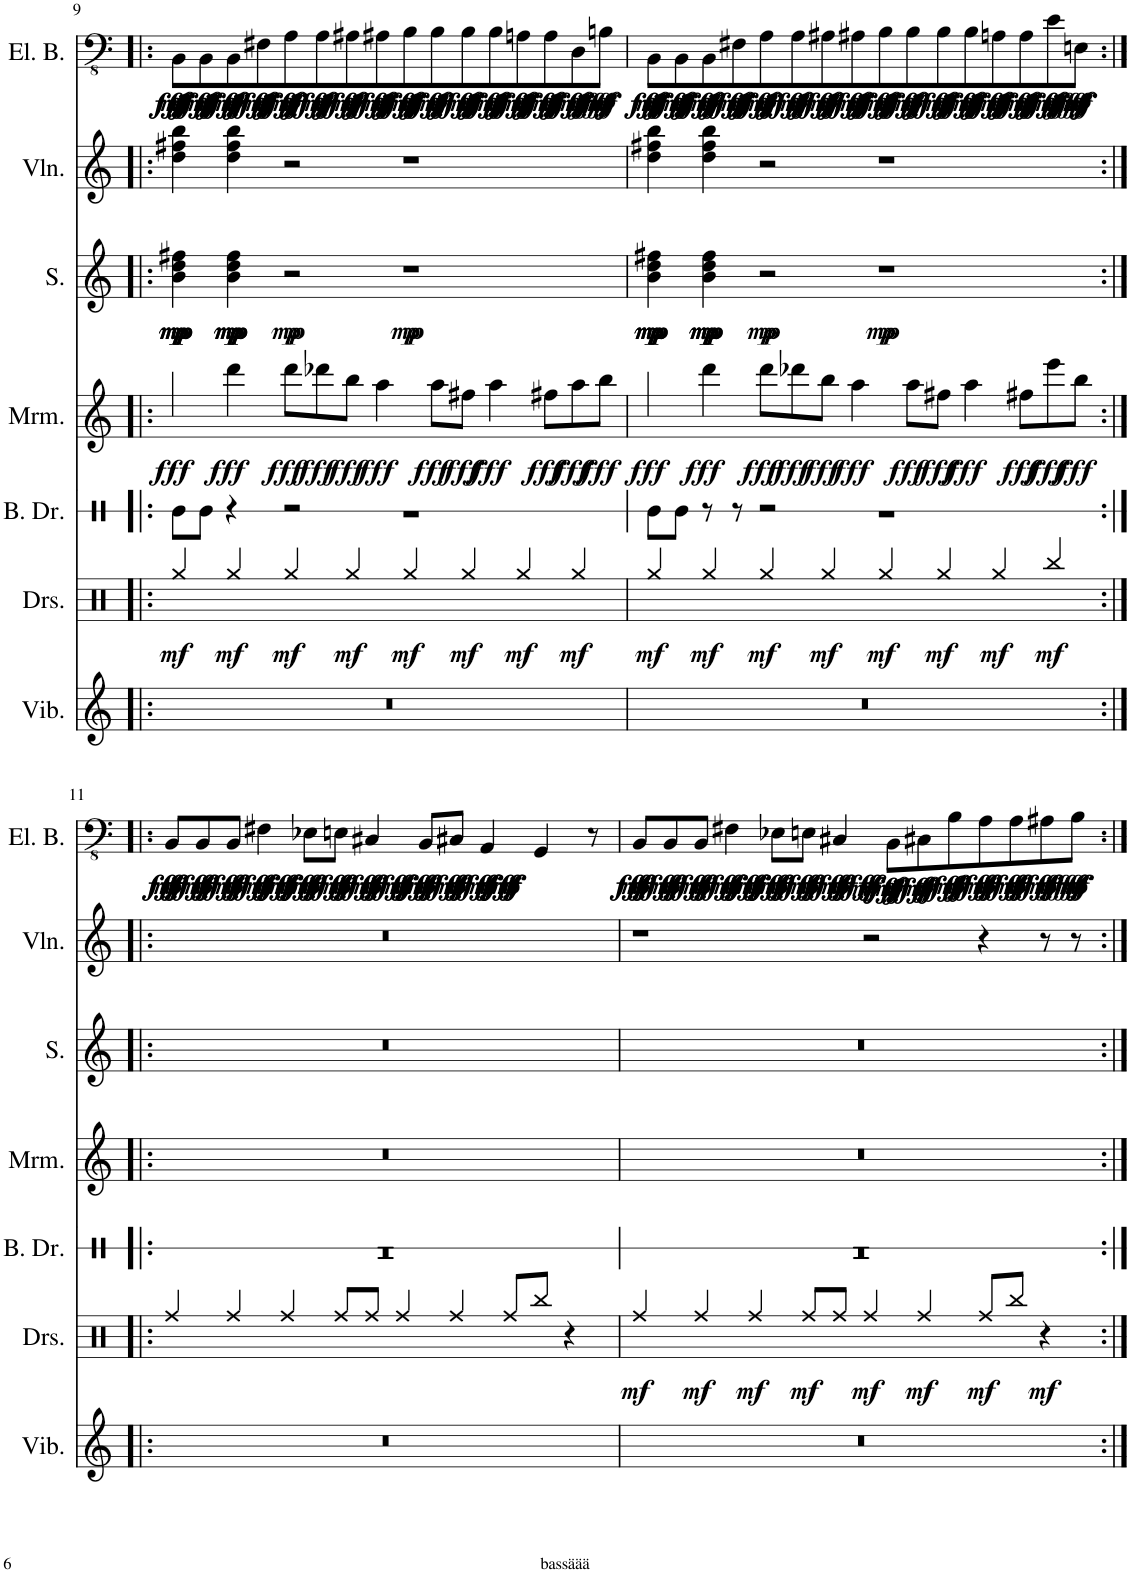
**kern	**kern	**dynam	**kern	**kern	**dynam	**kern	**dynam	**kern	**kern	**dynam
*part7	*part6	*part6	*part5	*part4	*part4	*part3	*part3	*part2	*part1	*part1
*staff7	*staff6	*staff6	*staff5	*staff4	*staff4	*staff3	*staff3	*staff2	*staff1	*staff1
*I"Vibraphone	*I"Trumset	*	*I"Bastrumma	*I"Marimba	*	*I"Sopran	*	*I"Violin	*I"Elbas	*
*I'Vib.	*	*	*	*I'Mrm.	*	*I'S.	*	*I'Vln.	*I'El. B.	*
!!LO:PB:g=z
*clefG2	*clefX	*	*clefX	*clefG2	*	*clefG2	*	*clefG2	*clefFv4	*
*k[]	*k[]	*	*k[]	*k[]	*	*k[]	*	*k[]	*k[]	*
*M8/4	*M8/4	*	*M8/4	*M8/4	*	*M8/4	*	*M8/4	*M8/4	*
=9!|:	=9!|:	=9!|:	=9!|:	=9!|:	=9!|:	=9!|:	=9!|:	=9!|:	=9!|:	=9!|:
!	!	!LO:DY:b	!	!	!LO:DY:b	!	!LO:DY:b	!	!	!
!	!	!	!	!	!	!	!LO:DY:n=1:b	!	!	!
!	!	!	!	!	!	!	!LO:DY:n=2:b	!	!	!
!	!	!	!	!	!	!	!LO:DY:n=3:b	!	!	!
!	!	!	!	!	!	!	!LO:DY:n=4:b	!	!	!
!	!	!	!	!	!	!	!LO:DY:n=5:b	!	!	!LO:DY:b
!	!	!	!	!	!	!	!	!	!	!LO:DY:n=1:b
!	!	!	!	!	!	!	!	!	!	!LO:DY:n=2:b
!	!	!	!	!	!	!	!	!	!	!LO:DY:n=3:b
!	!	!	!	!	!	!	!	!	!	!LO:DY:n=4:b
!	!	!	!	!	!	!	!	!	!	!LO:DY:n=5:b
0r	4Rgg/	mf	8Re\L	4ddd\	fff	4b\ 4dd\ 4ff#X\	p p p mp mp mp	4dd\ 4ff#X\ 4bb\	8BBB\L	p mf fff f fff f
!	!	!	!	!	!	!	!	!	!	!LO:DY:n=6:b
!	!	!	!	!	!	!	!	!	!	!LO:DY:n=7:b
!	!	!	!	!	!	!	!	!	!	!LO:DY:n=8:b
!	!	!	!	!	!	!	!	!	!	!LO:DY:n=9:b
!	!	!	!	!	!	!	!	!	!	!LO:DY:n=10:b
!	!	!	!	!	!	!	!	!	!	!LO:DY:n=11:b
.	.	.	8Re\J	.	.	.	.	.	8BBB\	p mf fff f fff f
!	!	!LO:DY:b	!	!	!LO:DY:b	!	!LO:DY:n=6:b	!	!	!
!	!	!	!	!	!	!	!LO:DY:n=7:b	!	!	!
!	!	!	!	!	!	!	!LO:DY:n=8:b	!	!	!
!	!	!	!	!	!	!	!LO:DY:n=9:b	!	!	!
!	!	!	!	!	!	!	!LO:DY:n=10:b	!	!	!
!	!	!	!	!	!	!	!LO:DY:n=11:b	!	!	!LO:DY:n=12:b
!	!	!	!	!	!	!	!	!	!	!LO:DY:n=13:b
!	!	!	!	!	!	!	!	!	!	!LO:DY:n=14:b
!	!	!	!	!	!	!	!	!	!	!LO:DY:n=15:b
!	!	!	!	!	!	!	!	!	!	!LO:DY:n=16:b
!	!	!	!	!	!	!	!	!	!	!LO:DY:n=17:b
.	4Rgg/	mf	4r	4ddd\	fff	4b\ 4dd\ 4ff#\	p p p mp mp mp	4dd\ 4ff#\ 4bb\	8BBB\	p mf fff f fff f
!	!	!	!	!	!	!	!	!	!	!LO:DY:n=18:b
!	!	!	!	!	!	!	!	!	!	!LO:DY:n=19:b
!	!	!	!	!	!	!	!	!	!	!LO:DY:n=20:b
!	!	!	!	!	!	!	!	!	!	!LO:DY:n=21:b
!	!	!	!	!	!	!	!	!	!	!LO:DY:n=22:b
!	!	!	!	!	!	!	!	!	!	!LO:DY:n=23:b
.	.	.	.	.	.	.	.	.	8FF#X\	p mf fff f fff f
!	!	!LO:DY:b	!	!	!LO:DY:b	!	!LO:DY:n=12:b	!	!	!
!	!	!	!	!	!	!	!LO:DY:n=13:b	!	!	!LO:DY:n=24:b
!	!	!	!	!	!	!	!	!	!	!LO:DY:n=25:b
!	!	!	!	!	!	!	!	!	!	!LO:DY:n=26:b
!	!	!	!	!	!	!	!	!	!	!LO:DY:n=27:b
!	!	!	!	!	!	!	!	!	!	!LO:DY:n=28:b
!	!	!	!	!	!	!	!	!	!	!LO:DY:n=29:b
.	4Rgg/	mf	2r	8ddd\L	fff	2r	p mp	2r	8AA\	p mf fff f fff f
!	!	!	!	!	!LO:DY:b	!	!	!	!	!LO:DY:n=30:b
!	!	!	!	!	!	!	!	!	!	!LO:DY:n=31:b
!	!	!	!	!	!	!	!	!	!	!LO:DY:n=32:b
!	!	!	!	!	!	!	!	!	!	!LO:DY:n=33:b
!	!	!	!	!	!	!	!	!	!	!LO:DY:n=34:b
!	!	!	!	!	!	!	!	!	!	!LO:DY:n=35:b
.	.	.	.	8ddd-X\	fff	.	.	.	8AA\	p mf fff f fff f
!	!	!LO:DY:b	!	!	!LO:DY:b	!	!	!	!	!LO:DY:n=36:b
!	!	!	!	!	!	!	!	!	!	!LO:DY:n=37:b
!	!	!	!	!	!	!	!	!	!	!LO:DY:n=38:b
!	!	!	!	!	!	!	!	!	!	!LO:DY:n=39:b
!	!	!	!	!	!	!	!	!	!	!LO:DY:n=40:b
!	!	!	!	!	!	!	!	!	!	!LO:DY:n=41:b
.	4Rgg/	mf	.	8bb\J	fff	.	.	.	8AA#X\	p mf fff f fff f
!	!	!	!	!	!LO:DY:b	!	!	!	!	!LO:DY:n=42:b
!	!	!	!	!	!	!	!	!	!	!LO:DY:n=43:b
!	!	!	!	!	!	!	!	!	!	!LO:DY:n=44:b
!	!	!	!	!	!	!	!	!	!	!LO:DY:n=45:b
!	!	!	!	!	!	!	!	!	!	!LO:DY:n=46:b
!	!	!	!	!	!	!	!	!	!	!LO:DY:n=47:b
.	.	.	.	4aa\	fff	.	.	.	8AA#X\	p mf fff f fff f
!	!	!LO:DY:b	!	!	!	!	!LO:DY:n=14:b	!	!	!
!	!	!	!	!	!	!	!LO:DY:n=15:b	!	!	!LO:DY:n=48:b
!	!	!	!	!	!	!	!	!	!	!LO:DY:n=49:b
!	!	!	!	!	!	!	!	!	!	!LO:DY:n=50:b
!	!	!	!	!	!	!	!	!	!	!LO:DY:n=51:b
!	!	!	!	!	!	!	!	!	!	!LO:DY:n=52:b
!	!	!	!	!	!	!	!	!	!	!LO:DY:n=53:b
.	4Rgg/	mf	1r	.	.	1r	p mp	1r	8BB\	p mf fff f fff f
!	!	!	!	!	!LO:DY:b	!	!	!	!	!LO:DY:n=54:b
!	!	!	!	!	!	!	!	!	!	!LO:DY:n=55:b
!	!	!	!	!	!	!	!	!	!	!LO:DY:n=56:b
!	!	!	!	!	!	!	!	!	!	!LO:DY:n=57:b
!	!	!	!	!	!	!	!	!	!	!LO:DY:n=58:b
!	!	!	!	!	!	!	!	!	!	!LO:DY:n=59:b
.	.	.	.	8aa\L	fff	.	.	.	8BB\	p mf fff f fff f
!	!	!LO:DY:b	!	!	!LO:DY:b	!	!	!	!	!LO:DY:n=60:b
!	!	!	!	!	!	!	!	!	!	!LO:DY:n=61:b
!	!	!	!	!	!	!	!	!	!	!LO:DY:n=62:b
!	!	!	!	!	!	!	!	!	!	!LO:DY:n=63:b
!	!	!	!	!	!	!	!	!	!	!LO:DY:n=64:b
!	!	!	!	!	!	!	!	!	!	!LO:DY:n=65:b
.	4Rgg/	mf	.	8ff#X\J	fff	.	.	.	8BB\	p mf fff f fff f
!	!	!	!	!	!LO:DY:b	!	!	!	!	!LO:DY:n=66:b
!	!	!	!	!	!	!	!	!	!	!LO:DY:n=67:b
!	!	!	!	!	!	!	!	!	!	!LO:DY:n=68:b
!	!	!	!	!	!	!	!	!	!	!LO:DY:n=69:b
!	!	!	!	!	!	!	!	!	!	!LO:DY:n=70:b
!	!	!	!	!	!	!	!	!	!	!LO:DY:n=71:b
.	.	.	.	4aa\	fff	.	.	.	8BB\	p mf fff f fff f
!	!	!LO:DY:b	!	!	!	!	!	!	!	!LO:DY:n=72:b
!	!	!	!	!	!	!	!	!	!	!LO:DY:n=73:b
!	!	!	!	!	!	!	!	!	!	!LO:DY:n=74:b
!	!	!	!	!	!	!	!	!	!	!LO:DY:n=75:b
!	!	!	!	!	!	!	!	!	!	!LO:DY:n=76:b
!	!	!	!	!	!	!	!	!	!	!LO:DY:n=77:b
.	4Rgg/	mf	.	.	.	.	.	.	8AAn\	p mf fff f fff f
!	!	!	!	!	!LO:DY:b	!	!	!	!	!LO:DY:n=78:b
!	!	!	!	!	!	!	!	!	!	!LO:DY:n=79:b
!	!	!	!	!	!	!	!	!	!	!LO:DY:n=80:b
!	!	!	!	!	!	!	!	!	!	!LO:DY:n=81:b
!	!	!	!	!	!	!	!	!	!	!LO:DY:n=82:b
!	!	!	!	!	!	!	!	!	!	!LO:DY:n=83:b
.	.	.	.	8ff#X\L	fff	.	.	.	8AA\	p mf fff f fff f
!	!	!LO:DY:b	!	!	!LO:DY:b	!	!	!	!	!LO:DY:n=84:b
!	!	!	!	!	!	!	!	!	!	!LO:DY:n=85:b
!	!	!	!	!	!	!	!	!	!	!LO:DY:n=86:b
!	!	!	!	!	!	!	!	!	!	!LO:DY:n=87:b
!	!	!	!	!	!	!	!	!	!	!LO:DY:n=88:b
.	4Rgg/	mf	.	8aa\	fff	.	.	.	8DD\	p mf fff fff f
!	!	!	!	!	!LO:DY:b	!	!	!	!	!LO:DY:n=89:b
!	!	!	!	!	!	!	!	!	!	!LO:DY:n=90:b
!	!	!	!	!	!	!	!	!	!	!LO:DY:n=91:b
!	!	!	!	!	!	!	!	!	!	!LO:DY:n=92:b
!	!	!	!	!	!	!	!	!	!	!LO:DY:n=93:b
!	!	!	!	!	!	!	!	!	!	!LO:DY:n=94:b
.	.	.	.	8bb\J	fff	.	.	.	8BBn\J	p mf fff f ff f
=10	=10	=10	=10	=10	=10	=10	=10	=10	=10	=10
!	!	!LO:DY:b	!	!	!LO:DY:b	!	!LO:DY:b	!	!	!
!	!	!	!	!	!	!	!LO:DY:n=1:b	!	!	!
!	!	!	!	!	!	!	!LO:DY:n=2:b	!	!	!
!	!	!	!	!	!	!	!LO:DY:n=3:b	!	!	!
!	!	!	!	!	!	!	!LO:DY:n=4:b	!	!	!
!	!	!	!	!	!	!	!LO:DY:n=5:b	!	!	!LO:DY:b
!	!	!	!	!	!	!	!	!	!	!LO:DY:n=1:b
!	!	!	!	!	!	!	!	!	!	!LO:DY:n=2:b
!	!	!	!	!	!	!	!	!	!	!LO:DY:n=3:b
!	!	!	!	!	!	!	!	!	!	!LO:DY:n=4:b
!	!	!	!	!	!	!	!	!	!	!LO:DY:n=5:b
0r	4Rgg/	mf	8Re\L	4ddd\	fff	4b\ 4dd\ 4ff#X\	p p p mp mp mp	4dd\ 4ff#X\ 4bb\	8BBB\L	p mf fff f fff f
!	!	!	!	!	!	!	!	!	!	!LO:DY:n=6:b
!	!	!	!	!	!	!	!	!	!	!LO:DY:n=7:b
!	!	!	!	!	!	!	!	!	!	!LO:DY:n=8:b
!	!	!	!	!	!	!	!	!	!	!LO:DY:n=9:b
!	!	!	!	!	!	!	!	!	!	!LO:DY:n=10:b
!	!	!	!	!	!	!	!	!	!	!LO:DY:n=11:b
.	.	.	8Re\J	.	.	.	.	.	8BBB\	p mf fff f fff f
!	!	!LO:DY:b	!	!	!LO:DY:b	!	!LO:DY:n=6:b	!	!	!
!	!	!	!	!	!	!	!LO:DY:n=7:b	!	!	!
!	!	!	!	!	!	!	!LO:DY:n=8:b	!	!	!
!	!	!	!	!	!	!	!LO:DY:n=9:b	!	!	!
!	!	!	!	!	!	!	!LO:DY:n=10:b	!	!	!
!	!	!	!	!	!	!	!LO:DY:n=11:b	!	!	!LO:DY:n=12:b
!	!	!	!	!	!	!	!	!	!	!LO:DY:n=13:b
!	!	!	!	!	!	!	!	!	!	!LO:DY:n=14:b
!	!	!	!	!	!	!	!	!	!	!LO:DY:n=15:b
!	!	!	!	!	!	!	!	!	!	!LO:DY:n=16:b
!	!	!	!	!	!	!	!	!	!	!LO:DY:n=17:b
.	4Rgg/	mf	8r	4ddd\	fff	4b\ 4dd\ 4ff#\	p p p mp mp mp	4dd\ 4ff#\ 4bb\	8BBB\	p mf fff f fff f
!	!	!	!	!	!	!	!	!	!	!LO:DY:n=18:b
!	!	!	!	!	!	!	!	!	!	!LO:DY:n=19:b
!	!	!	!	!	!	!	!	!	!	!LO:DY:n=20:b
!	!	!	!	!	!	!	!	!	!	!LO:DY:n=21:b
!	!	!	!	!	!	!	!	!	!	!LO:DY:n=22:b
!	!	!	!	!	!	!	!	!	!	!LO:DY:n=23:b
.	.	.	8r	.	.	.	.	.	8FF#X\	p mf fff f fff f
!	!	!LO:DY:b	!	!	!LO:DY:b	!	!LO:DY:n=12:b	!	!	!
!	!	!	!	!	!	!	!LO:DY:n=13:b	!	!	!LO:DY:n=24:b
!	!	!	!	!	!	!	!	!	!	!LO:DY:n=25:b
!	!	!	!	!	!	!	!	!	!	!LO:DY:n=26:b
!	!	!	!	!	!	!	!	!	!	!LO:DY:n=27:b
!	!	!	!	!	!	!	!	!	!	!LO:DY:n=28:b
!	!	!	!	!	!	!	!	!	!	!LO:DY:n=29:b
.	4Rgg/	mf	2r	8ddd\L	fff	2r	p mp	2r	8AA\	p mf fff f fff f
!	!	!	!	!	!LO:DY:b	!	!	!	!	!LO:DY:n=30:b
!	!	!	!	!	!	!	!	!	!	!LO:DY:n=31:b
!	!	!	!	!	!	!	!	!	!	!LO:DY:n=32:b
!	!	!	!	!	!	!	!	!	!	!LO:DY:n=33:b
!	!	!	!	!	!	!	!	!	!	!LO:DY:n=34:b
!	!	!	!	!	!	!	!	!	!	!LO:DY:n=35:b
.	.	.	.	8ddd-X\	fff	.	.	.	8AA\	p mf fff f fff f
!	!	!LO:DY:b	!	!	!LO:DY:b	!	!	!	!	!LO:DY:n=36:b
!	!	!	!	!	!	!	!	!	!	!LO:DY:n=37:b
!	!	!	!	!	!	!	!	!	!	!LO:DY:n=38:b
!	!	!	!	!	!	!	!	!	!	!LO:DY:n=39:b
!	!	!	!	!	!	!	!	!	!	!LO:DY:n=40:b
!	!	!	!	!	!	!	!	!	!	!LO:DY:n=41:b
.	4Rgg/	mf	.	8bb\J	fff	.	.	.	8AA#X\	p mf fff f fff f
!	!	!	!	!	!LO:DY:b	!	!	!	!	!LO:DY:n=42:b
!	!	!	!	!	!	!	!	!	!	!LO:DY:n=43:b
!	!	!	!	!	!	!	!	!	!	!LO:DY:n=44:b
!	!	!	!	!	!	!	!	!	!	!LO:DY:n=45:b
!	!	!	!	!	!	!	!	!	!	!LO:DY:n=46:b
!	!	!	!	!	!	!	!	!	!	!LO:DY:n=47:b
.	.	.	.	4aa\	fff	.	.	.	8AA#X\	p mf fff f fff f
!	!	!LO:DY:b	!	!	!	!	!LO:DY:n=14:b	!	!	!
!	!	!	!	!	!	!	!LO:DY:n=15:b	!	!	!LO:DY:n=48:b
!	!	!	!	!	!	!	!	!	!	!LO:DY:n=49:b
!	!	!	!	!	!	!	!	!	!	!LO:DY:n=50:b
!	!	!	!	!	!	!	!	!	!	!LO:DY:n=51:b
!	!	!	!	!	!	!	!	!	!	!LO:DY:n=52:b
!	!	!	!	!	!	!	!	!	!	!LO:DY:n=53:b
.	4Rgg/	mf	1r	.	.	1r	p mp	1r	8BB\	p mf fff f fff f
!	!	!	!	!	!LO:DY:b	!	!	!	!	!LO:DY:n=54:b
!	!	!	!	!	!	!	!	!	!	!LO:DY:n=55:b
!	!	!	!	!	!	!	!	!	!	!LO:DY:n=56:b
!	!	!	!	!	!	!	!	!	!	!LO:DY:n=57:b
!	!	!	!	!	!	!	!	!	!	!LO:DY:n=58:b
!	!	!	!	!	!	!	!	!	!	!LO:DY:n=59:b
.	.	.	.	8aa\L	fff	.	.	.	8BB\	p mf fff f fff f
!	!	!LO:DY:b	!	!	!LO:DY:b	!	!	!	!	!LO:DY:n=60:b
!	!	!	!	!	!	!	!	!	!	!LO:DY:n=61:b
!	!	!	!	!	!	!	!	!	!	!LO:DY:n=62:b
!	!	!	!	!	!	!	!	!	!	!LO:DY:n=63:b
!	!	!	!	!	!	!	!	!	!	!LO:DY:n=64:b
!	!	!	!	!	!	!	!	!	!	!LO:DY:n=65:b
.	4Rgg/	mf	.	8ff#X\J	fff	.	.	.	8BB\	p mf fff f fff f
!	!	!	!	!	!LO:DY:b	!	!	!	!	!LO:DY:n=66:b
!	!	!	!	!	!	!	!	!	!	!LO:DY:n=67:b
!	!	!	!	!	!	!	!	!	!	!LO:DY:n=68:b
!	!	!	!	!	!	!	!	!	!	!LO:DY:n=69:b
!	!	!	!	!	!	!	!	!	!	!LO:DY:n=70:b
!	!	!	!	!	!	!	!	!	!	!LO:DY:n=71:b
.	.	.	.	4aa\	fff	.	.	.	8BB\	p mf fff f fff f
!	!	!LO:DY:b	!	!	!	!	!	!	!	!LO:DY:n=72:b
!	!	!	!	!	!	!	!	!	!	!LO:DY:n=73:b
!	!	!	!	!	!	!	!	!	!	!LO:DY:n=74:b
!	!	!	!	!	!	!	!	!	!	!LO:DY:n=75:b
!	!	!	!	!	!	!	!	!	!	!LO:DY:n=76:b
!	!	!	!	!	!	!	!	!	!	!LO:DY:n=77:b
.	4Rgg/	mf	.	.	.	.	.	.	8AAn\	p mf fff f fff f
!	!	!	!	!	!LO:DY:b	!	!	!	!	!LO:DY:n=78:b
!	!	!	!	!	!	!	!	!	!	!LO:DY:n=79:b
!	!	!	!	!	!	!	!	!	!	!LO:DY:n=80:b
!	!	!	!	!	!	!	!	!	!	!LO:DY:n=81:b
!	!	!	!	!	!	!	!	!	!	!LO:DY:n=82:b
!	!	!	!	!	!	!	!	!	!	!LO:DY:n=83:b
.	.	.	.	8ff#X\L	fff	.	.	.	8AA\	p mf fff f fff f
!	!	!LO:DY:b	!	!	!LO:DY:b	!	!	!	!	!LO:DY:n=84:b
!	!	!	!	!	!	!	!	!	!	!LO:DY:n=85:b
!	!	!	!	!	!	!	!	!	!	!LO:DY:n=86:b
!	!	!	!	!	!	!	!	!	!	!LO:DY:n=87:b
!	!	!	!	!	!	!	!	!	!	!LO:DY:n=88:b
.	4Rbb/	mf	.	8eee\	fff	.	.	.	8E\	p mf fff fff f
!	!	!	!	!	!LO:DY:b	!	!	!	!	!LO:DY:n=89:b
!	!	!	!	!	!	!	!	!	!	!LO:DY:n=90:b
!	!	!	!	!	!	!	!	!	!	!LO:DY:n=91:b
!	!	!	!	!	!	!	!	!	!	!LO:DY:n=92:b
!	!	!	!	!	!	!	!	!	!	!LO:DY:n=93:b
!	!	!	!	!	!	!	!	!	!	!LO:DY:n=94:b
.	.	.	.	8bb\J	fff	.	.	.	8EEn\J	p mf fff f ff f
!!LO:LB:g=z
=11:|!|:	=11:|!|:	=11:|!|:	=11:|!|:	=11:|!|:	=11:|!|:	=11:|!|:	=11:|!|:	=11:|!|:	=11:|!|:	=11:|!|:
!	!	!	!	!	!	!	!	!	!	!LO:DY:b
!	!	!	!	!	!	!	!	!	!	!LO:DY:n=1:b
!	!	!	!	!	!	!	!	!	!	!LO:DY:n=2:b
!	!	!	!	!	!	!	!	!	!	!LO:DY:n=3:b
!	!	!	!	!	!	!	!	!	!	!LO:DY:n=4:b
!	!	!	!	!	!	!	!	!	!	!LO:DY:n=5:b
*	*	*	*	*	*	*	*	*	*^	*
*	*	*	*	*	*	*	*	*	*	*^	*
*	*	*	*	*	*	*	*	*	*	*	*^	*
0r	4Rff/	.	0r	0r	.	0r	.	0r	8BBB/L	2ryy	1ryy	1.ryy	p mf fff f fff f
!	!	!	!	!	!	!	!	!	!	!	!	!	!LO:DY:n=6:b
!	!	!	!	!	!	!	!	!	!	!	!	!	!LO:DY:n=7:b
!	!	!	!	!	!	!	!	!	!	!	!	!	!LO:DY:n=8:b
!	!	!	!	!	!	!	!	!	!	!	!	!	!LO:DY:n=9:b
!	!	!	!	!	!	!	!	!	!	!	!	!	!LO:DY:n=10:b
!	!	!	!	!	!	!	!	!	!	!	!	!	!LO:DY:n=11:b
.	.	.	.	.	.	.	.	.	8BBB/	.	.	.	p mf fff f fff f
!	!	!	!	!	!	!	!	!	!	!	!	!	!LO:DY:n=12:b
!	!	!	!	!	!	!	!	!	!	!	!	!	!LO:DY:n=13:b
!	!	!	!	!	!	!	!	!	!	!	!	!	!LO:DY:n=14:b
!	!	!	!	!	!	!	!	!	!	!	!	!	!LO:DY:n=15:b
!	!	!	!	!	!	!	!	!	!	!	!	!	!LO:DY:n=16:b
!	!	!	!	!	!	!	!	!	!	!	!	!	!LO:DY:n=17:b
.	4Rff/	.	.	.	.	.	.	.	8BBB/J	.	.	.	p mf fff f fff f
!	!	!	!	!	!	!	!	!	!	!	!	!	!LO:DY:n=18:b
!	!	!	!	!	!	!	!	!	!	!	!	!	!LO:DY:n=19:b
!	!	!	!	!	!	!	!	!	!	!	!	!	!LO:DY:n=20:b
!	!	!	!	!	!	!	!	!	!	!	!	!	!LO:DY:n=21:b
!	!	!	!	!	!	!	!	!	!	!	!	!	!LO:DY:n=22:b
!	!	!	!	!	!	!	!	!	!	!	!	!	!LO:DY:n=23:b
.	.	.	.	.	.	.	.	.	4FF#X\	.	.	.	p mf fff f fff f
!	!	!	!	!	!	!	!	!	!	!	!	!	!LO:DY:n=24:b
!	!	!	!	!	!	!	!	!	!	!	!	!	!LO:DY:n=25:b
!	!	!	!	!	!	!	!	!	!	!	!	!	!LO:DY:n=26:b
!	!	!	!	!	!	!	!	!	!	!	!	!	!LO:DY:n=27:b
!	!	!	!	!	!	!	!	!	!	!	!	!	!LO:DY:n=28:b
!	!	!	!	!	!	!	!	!	!	!	!	!	!LO:DY:n=29:b
.	4Rff/	.	.	.	.	.	.	.	.	1.ryy	.	.	p mf fff f fff f
!	!	!	!	!	!	!	!	!	!	!	!	!	!LO:DY:n=30:b
!	!	!	!	!	!	!	!	!	!	!	!	!	!LO:DY:n=31:b
!	!	!	!	!	!	!	!	!	!	!	!	!	!LO:DY:n=32:b
!	!	!	!	!	!	!	!	!	!	!	!	!	!LO:DY:n=33:b
!	!	!	!	!	!	!	!	!	!	!	!	!	!LO:DY:n=34:b
!	!	!	!	!	!	!	!	!	!	!	!	!	!LO:DY:n=35:b
.	.	.	.	.	.	.	.	.	8EE-X\L	.	.	.	p mf fff f fff f
!	!	!	!	!	!	!	!	!	!	!	!	!	!LO:DY:n=36:b
!	!	!	!	!	!	!	!	!	!	!	!	!	!LO:DY:n=37:b
!	!	!	!	!	!	!	!	!	!	!	!	!	!LO:DY:n=38:b
!	!	!	!	!	!	!	!	!	!	!	!	!	!LO:DY:n=39:b
!	!	!	!	!	!	!	!	!	!	!	!	!	!LO:DY:n=40:b
!	!	!	!	!	!	!	!	!	!	!	!	!	!LO:DY:n=41:b
.	8Rff/L	.	.	.	.	.	.	.	8EEn\J	.	.	.	p mf fff f fff f
!	!	!	!	!	!	!	!	!	!	!	!	!	!LO:DY:n=42:b
!	!	!	!	!	!	!	!	!	!	!	!	!	!LO:DY:n=43:b
!	!	!	!	!	!	!	!	!	!	!	!	!	!LO:DY:n=44:b
!	!	!	!	!	!	!	!	!	!	!	!	!	!LO:DY:n=45:b
!	!	!	!	!	!	!	!	!	!	!	!	!	!LO:DY:n=46:b
!	!	!	!	!	!	!	!	!	!	!	!	!	!LO:DY:n=47:b
.	8Rff/J	.	.	.	.	.	.	.	4CC#X/	.	.	.	p mf fff f fff f
!	!	!	!	!	!	!	!	!	!	!	!	!	!LO:DY:n=48:b
!	!	!	!	!	!	!	!	!	!	!	!	!	!LO:DY:n=49:b
!	!	!	!	!	!	!	!	!	!	!	!	!	!LO:DY:n=50:b
!	!	!	!	!	!	!	!	!	!	!	!	!	!LO:DY:n=51:b
!	!	!	!	!	!	!	!	!	!	!	!	!	!LO:DY:n=52:b
!	!	!	!	!	!	!	!	!	!	!	!	!	!LO:DY:n=53:b
.	4Rff/	.	.	.	.	.	.	.	.	.	1ryy	.	p mf fff f fff f
!	!	!	!	!	!	!	!	!	!	!	!	!	!LO:DY:n=54:b
!	!	!	!	!	!	!	!	!	!	!	!	!	!LO:DY:n=55:b
!	!	!	!	!	!	!	!	!	!	!	!	!	!LO:DY:n=56:b
!	!	!	!	!	!	!	!	!	!	!	!	!	!LO:DY:n=57:b
!	!	!	!	!	!	!	!	!	!	!	!	!	!LO:DY:n=58:b
!	!	!	!	!	!	!	!	!	!	!	!	!	!LO:DY:n=59:b
.	.	.	.	.	.	.	.	.	8BBB/L	.	.	.	p mf fff f fff f
!	!	!	!	!	!	!	!	!	!	!	!	!	!LO:DY:n=60:b
!	!	!	!	!	!	!	!	!	!	!	!	!	!LO:DY:n=61:b
!	!	!	!	!	!	!	!	!	!	!	!	!	!LO:DY:n=62:b
!	!	!	!	!	!	!	!	!	!	!	!	!	!LO:DY:n=63:b
!	!	!	!	!	!	!	!	!	!	!	!	!	!LO:DY:n=64:b
!	!	!	!	!	!	!	!	!	!	!	!	!	!LO:DY:n=65:b
.	4Rff/	.	.	.	.	.	.	.	8CC#X/J	.	.	.	p mf fff f fff f
!	!	!	!	!	!	!	!	!	!	!	!	!	!LO:DY:n=66:b
!	!	!	!	!	!	!	!	!	!	!	!	!	!LO:DY:n=67:b
!	!	!	!	!	!	!	!	!	!	!	!	!	!LO:DY:n=68:b
!	!	!	!	!	!	!	!	!	!	!	!	!	!LO:DY:n=69:b
!	!	!	!	!	!	!	!	!	!	!	!	!	!LO:DY:n=70:b
!	!	!	!	!	!	!	!	!	!	!	!	!	!LO:DY:n=71:b
.	.	.	.	.	.	.	.	.	4AAA/	.	.	.	p mf fff f fff f
!	!	!	!	!	!	!	!	!	!	!	!	!	!LO:DY:n=72:b
!	!	!	!	!	!	!	!	!	!	!	!	!	!LO:DY:n=73:b
!	!	!	!	!	!	!	!	!	!	!	!	!	!LO:DY:n=74:b
!	!	!	!	!	!	!	!	!	!	!	!	!	!LO:DY:n=75:b
!	!	!	!	!	!	!	!	!	!	!	!	!	!LO:DY:n=76:b
!	!	!	!	!	!	!	!	!	!	!	!	!	!LO:DY:n=77:b
.	8Rff/L	.	.	.	.	.	.	.	.	.	.	2ryy	p mf fff f fff f
.	8Rbb/J	.	.	.	.	.	.	.	4GGG/	.	.	.	.
.	4r	.	.	.	.	.	.	.	.	.	.	.	.
.	.	.	.	.	.	.	.	.	8r	.	.	.	.
=12	=12	=12	=12	=12	=12	=12	=12	=12	=12	=12	=12	=12	=12
!	!	!LO:DY:b	!	!	!	!	!	!	!	!	!	!	!LO:DY:b
!	!	!	!	!	!	!	!	!	!	!	!	!	!LO:DY:n=1:b
!	!	!	!	!	!	!	!	!	!	!	!	!	!LO:DY:n=2:b
!	!	!	!	!	!	!	!	!	!	!	!	!	!LO:DY:n=3:b
!	!	!	!	!	!	!	!	!	!	!	!	!	!LO:DY:n=4:b
!	!	!	!	!	!	!	!	!	!	!	!	!	!LO:DY:n=5:b
*	*	*	*	*	*	*	*	*	*	*	*v	*v	*
0r	4Rff/	mf	0r	0r	.	0r	.	1r	8BBB/L	2ryy	1ryy	p mf fff f fff f
!	!	!	!	!	!	!	!	!	!	!	!	!LO:DY:n=6:b
!	!	!	!	!	!	!	!	!	!	!	!	!LO:DY:n=7:b
!	!	!	!	!	!	!	!	!	!	!	!	!LO:DY:n=8:b
!	!	!	!	!	!	!	!	!	!	!	!	!LO:DY:n=9:b
!	!	!	!	!	!	!	!	!	!	!	!	!LO:DY:n=10:b
!	!	!	!	!	!	!	!	!	!	!	!	!LO:DY:n=11:b
.	.	.	.	.	.	.	.	.	8BBB/	.	.	p mf fff f fff f
!	!	!LO:DY:b	!	!	!	!	!	!	!	!	!	!LO:DY:n=12:b
!	!	!	!	!	!	!	!	!	!	!	!	!LO:DY:n=13:b
!	!	!	!	!	!	!	!	!	!	!	!	!LO:DY:n=14:b
!	!	!	!	!	!	!	!	!	!	!	!	!LO:DY:n=15:b
!	!	!	!	!	!	!	!	!	!	!	!	!LO:DY:n=16:b
!	!	!	!	!	!	!	!	!	!	!	!	!LO:DY:n=17:b
.	4Rff/	mf	.	.	.	.	.	.	8BBB/J	.	.	p mf fff f fff f
!	!	!	!	!	!	!	!	!	!	!	!	!LO:DY:n=18:b
!	!	!	!	!	!	!	!	!	!	!	!	!LO:DY:n=19:b
!	!	!	!	!	!	!	!	!	!	!	!	!LO:DY:n=20:b
!	!	!	!	!	!	!	!	!	!	!	!	!LO:DY:n=21:b
!	!	!	!	!	!	!	!	!	!	!	!	!LO:DY:n=22:b
!	!	!	!	!	!	!	!	!	!	!	!	!LO:DY:n=23:b
.	.	.	.	.	.	.	.	.	4FF#X\	.	.	p mf fff f fff f
!	!	!LO:DY:b	!	!	!	!	!	!	!	!	!	!LO:DY:n=24:b
!	!	!	!	!	!	!	!	!	!	!	!	!LO:DY:n=25:b
!	!	!	!	!	!	!	!	!	!	!	!	!LO:DY:n=26:b
!	!	!	!	!	!	!	!	!	!	!	!	!LO:DY:n=27:b
!	!	!	!	!	!	!	!	!	!	!	!	!LO:DY:n=28:b
!	!	!	!	!	!	!	!	!	!	!	!	!LO:DY:n=29:b
.	4Rff/	mf	.	.	.	.	.	.	.	1.ryy	.	p mf fff f fff f
!	!	!	!	!	!	!	!	!	!	!	!	!LO:DY:n=30:b
!	!	!	!	!	!	!	!	!	!	!	!	!LO:DY:n=31:b
!	!	!	!	!	!	!	!	!	!	!	!	!LO:DY:n=32:b
!	!	!	!	!	!	!	!	!	!	!	!	!LO:DY:n=33:b
!	!	!	!	!	!	!	!	!	!	!	!	!LO:DY:n=34:b
!	!	!	!	!	!	!	!	!	!	!	!	!LO:DY:n=35:b
.	.	.	.	.	.	.	.	.	8EE-X\L	.	.	p mf fff f fff f
!	!	!LO:DY:b	!	!	!	!	!	!	!	!	!	!LO:DY:n=36:b
!	!	!	!	!	!	!	!	!	!	!	!	!LO:DY:n=37:b
!	!	!	!	!	!	!	!	!	!	!	!	!LO:DY:n=38:b
!	!	!	!	!	!	!	!	!	!	!	!	!LO:DY:n=39:b
!	!	!	!	!	!	!	!	!	!	!	!	!LO:DY:n=40:b
!	!	!	!	!	!	!	!	!	!	!	!	!LO:DY:n=41:b
.	8Rff/L	mf	.	.	.	.	.	.	8EEn\J	.	.	p mf fff f fff f
!	!	!	!	!	!	!	!	!	!	!	!	!LO:DY:n=42:b
!	!	!	!	!	!	!	!	!	!	!	!	!LO:DY:n=43:b
!	!	!	!	!	!	!	!	!	!	!	!	!LO:DY:n=44:b
!	!	!	!	!	!	!	!	!	!	!	!	!LO:DY:n=45:b
!	!	!	!	!	!	!	!	!	!	!	!	!LO:DY:n=46:b
!	!	!	!	!	!	!	!	!	!	!	!	!LO:DY:n=47:b
.	8Rff/J	.	.	.	.	.	.	.	4CC#X/	.	.	p mf fff f fff f
!	!	!LO:DY:b	!	!	!	!	!	!	!	!	!	!LO:DY:n=48:b
!	!	!	!	!	!	!	!	!	!	!	!	!LO:DY:n=49:b
!	!	!	!	!	!	!	!	!	!	!	!	!LO:DY:n=50:b
!	!	!	!	!	!	!	!	!	!	!	!	!LO:DY:n=51:b
!	!	!	!	!	!	!	!	!	!	!	!	!LO:DY:n=52:b
!	!	!	!	!	!	!	!	!	!	!	!	!LO:DY:n=53:b
.	4Rff/	mf	.	.	.	.	.	2r	.	.	1ryy	p mf fff f fff f
!	!	!	!	!	!	!	!	!	!	!	!	!LO:DY:n=54:b
!	!	!	!	!	!	!	!	!	!	!	!	!LO:DY:n=55:b
!	!	!	!	!	!	!	!	!	!	!	!	!LO:DY:n=56:b
!	!	!	!	!	!	!	!	!	!	!	!	!LO:DY:n=57:b
!	!	!	!	!	!	!	!	!	!	!	!	!LO:DY:n=58:b
!	!	!	!	!	!	!	!	!	!	!	!	!LO:DY:n=59:b
.	.	.	.	.	.	.	.	.	8BBB\L	.	.	p mf fff f fff f
!	!	!LO:DY:b	!	!	!	!	!	!	!	!	!	!LO:DY:n=60:b
!	!	!	!	!	!	!	!	!	!	!	!	!LO:DY:n=61:b
!	!	!	!	!	!	!	!	!	!	!	!	!LO:DY:n=62:b
!	!	!	!	!	!	!	!	!	!	!	!	!LO:DY:n=63:b
!	!	!	!	!	!	!	!	!	!	!	!	!LO:DY:n=64:b
!	!	!	!	!	!	!	!	!	!	!	!	!LO:DY:n=65:b
.	4Rff/	mf	.	.	.	.	.	.	8CC#X\	.	.	p mf fff f fff f
!	!	!	!	!	!	!	!	!	!	!	!	!LO:DY:n=66:b
!	!	!	!	!	!	!	!	!	!	!	!	!LO:DY:n=67:b
!	!	!	!	!	!	!	!	!	!	!	!	!LO:DY:n=68:b
!	!	!	!	!	!	!	!	!	!	!	!	!LO:DY:n=69:b
!	!	!	!	!	!	!	!	!	!	!	!	!LO:DY:n=70:b
!	!	!	!	!	!	!	!	!	!	!	!	!LO:DY:n=71:b
.	.	.	.	.	.	.	.	.	8BB\	.	.	p mf fff f fff f
!	!	!LO:DY:b	!	!	!	!	!	!	!	!	!	!LO:DY:n=72:b
!	!	!	!	!	!	!	!	!	!	!	!	!LO:DY:n=73:b
!	!	!	!	!	!	!	!	!	!	!	!	!LO:DY:n=74:b
!	!	!	!	!	!	!	!	!	!	!	!	!LO:DY:n=75:b
!	!	!	!	!	!	!	!	!	!	!	!	!LO:DY:n=76:b
!	!	!	!	!	!	!	!	!	!	!	!	!LO:DY:n=77:b
.	8Rff/L	mf	.	.	.	.	.	4r	8AA\	.	.	p mf fff f fff f
!	!	!	!	!	!	!	!	!	!	!	!	!LO:DY:n=78:b
!	!	!	!	!	!	!	!	!	!	!	!	!LO:DY:n=79:b
!	!	!	!	!	!	!	!	!	!	!	!	!LO:DY:n=80:b
!	!	!	!	!	!	!	!	!	!	!	!	!LO:DY:n=81:b
!	!	!	!	!	!	!	!	!	!	!	!	!LO:DY:n=82:b
!	!	!	!	!	!	!	!	!	!	!	!	!LO:DY:n=83:b
.	8Rbb/J	.	.	.	.	.	.	.	8AA\	.	.	p mf fff f fff f
!	!	!LO:DY:b	!	!	!	!	!	!	!	!	!	!LO:DY:n=84:b
!	!	!	!	!	!	!	!	!	!	!	!	!LO:DY:n=85:b
!	!	!	!	!	!	!	!	!	!	!	!	!LO:DY:n=86:b
!	!	!	!	!	!	!	!	!	!	!	!	!LO:DY:n=87:b
!	!	!	!	!	!	!	!	!	!	!	!	!LO:DY:n=88:b
.	4r	mf	.	.	.	.	.	8r	8AA#X\	.	.	p mf fff fff f
!	!	!	!	!	!	!	!	!	!	!	!	!LO:DY:n=89:b
!	!	!	!	!	!	!	!	!	!	!	!	!LO:DY:n=90:b
!	!	!	!	!	!	!	!	!	!	!	!	!LO:DY:n=91:b
!	!	!	!	!	!	!	!	!	!	!	!	!LO:DY:n=92:b
!	!	!	!	!	!	!	!	!	!	!	!	!LO:DY:n=93:b
!	!	!	!	!	!	!	!	!	!	!	!	!LO:DY:n=94:b
.	.	.	.	.	.	.	.	8r	8BB\J	.	.	p mf fff f ff f
*	*	*	*	*	*	*	*	*	*v	*v	*v	*
=:|!	=:|!	=:|!	=:|!	=:|!	=:|!	=:|!	=:|!	=:|!	=:|!	=:|!
*-	*-	*-	*-	*-	*-	*-	*-	*-	*-	*-
